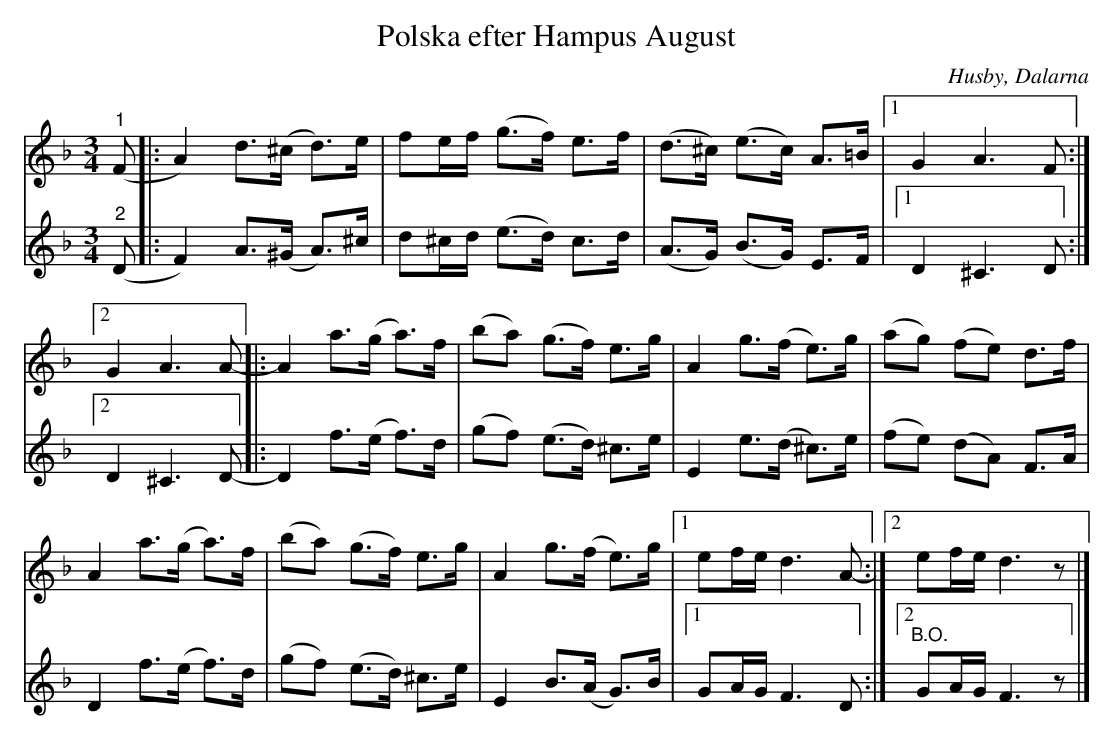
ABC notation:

X:1
T:Polska efter Hampus August
O:Husby, Dalarna
L:1/8
M:3/4
K:Dm
V:1
"^1" (F |: A2) d>(^c d>)e | fe/f/ (g>f) e>f | (d>^c) (e>c) A>=B |1 G2 A3 F :|2
G2 A3 A- |: A2 a>(g a>)f | (ba) (g>f) e>g | A2 g>(f e>)g | (ag) (fe) d>f |
A2 a>(g a>)f | (ba) (g>f) e>g | A2 g>(f e>)g |1 ef/e/ d3 A- :|2 ef/e/ d3 z |]
V:2
"^2" (D |: F2) A>(^G A>)^c | d^c/d/ (e>d) c>d | (A>G) (B>G) E>F |1 D2 ^C3 D :|2
D2 ^C3 D- |: D2 f>(e f>)d | (gf) (e>d) ^c>e | E2 e>(d ^c>)e | (fe) (dA) F>A |
D2 f>(e f>)d | (gf) (e>d) ^c>e | E2 B>(A G>)B |1 GA/G/ F3 D :|2 "^B.O." GA/G/ F3 z |]
